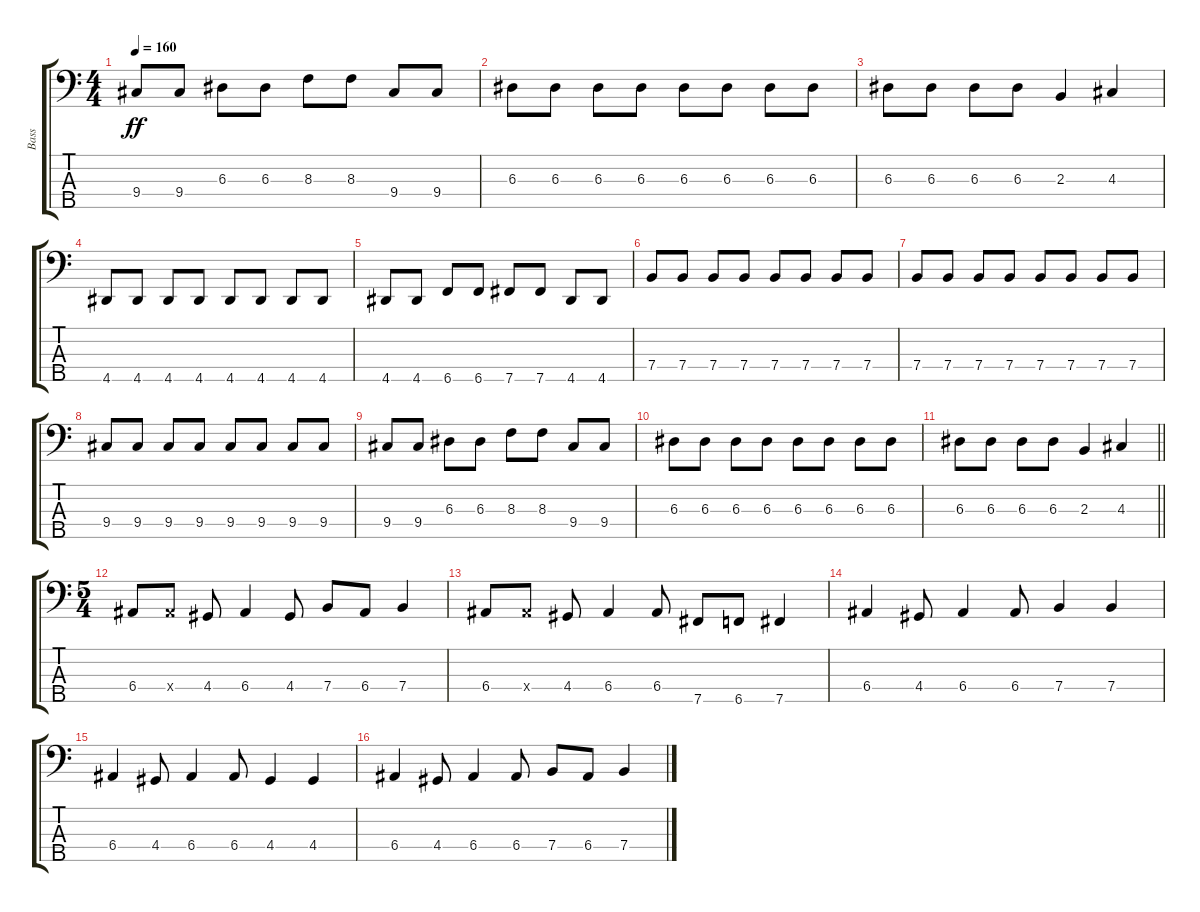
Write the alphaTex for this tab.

\track ("Bass" "Bass") {instrument electricbasspick}
\staff {score tabs}
\tuning (G2 D2 A1 E1 B0) {hide}
\ts (4 4)
\tempo 160
\clef f4
\ks c
9.4.8{dy ff} 9.4.8 6.3.8 6.3.8 8.3.8 8.3.8 9.4.8 9.4.8 |
6.3.8 6.3.8 6.3.8 6.3.8 6.3.8 6.3.8 6.3.8 6.3.8 |
6.3.8 6.3.8 6.3.8 6.3.8 2.3.4 4.3.4 |
4.5.8 4.5.8 4.5.8 4.5.8 4.5.8 4.5.8 4.5.8 4.5.8 |
4.5.8 4.5.8 6.5.8 6.5.8 7.5.8 7.5.8 4.5.8 4.5.8 |
7.4.8 7.4.8 7.4.8 7.4.8 7.4.8 7.4.8 7.4.8 7.4.8 |
7.4.8 7.4.8 7.4.8 7.4.8 7.4.8 7.4.8 7.4.8 7.4.8 |
9.4.8 9.4.8 9.4.8 9.4.8 9.4.8 9.4.8 9.4.8 9.4.8 |
9.4.8 9.4.8 6.3.8 6.3.8 8.3.8 8.3.8 9.4.8 9.4.8 |
6.3.8 6.3.8 6.3.8 6.3.8 6.3.8 6.3.8 6.3.8 6.3.8 |
\barLineRight lightlight
6.3.8 6.3.8 6.3.8 6.3.8 2.3.4 4.3.4 |
\ts (5 4)
6.4.8 6.4{x}.8 4.4.8 6.4.4 4.4.8 7.4.8 6.4.8 7.4.4 |
6.4.8 6.4{x}.8 4.4.8 6.4.4 6.4.8 7.5.8 6.5.8 7.5.4 |
6.4.4 4.4.8 6.4.4 6.4.8 7.4.4 7.4.4 |
6.4.4 4.4.8 6.4.4 6.4.8 4.4.4 4.4.4 |
6.4.4 4.4.8 6.4.4 6.4.8 7.4.8 6.4.8 7.4.4
